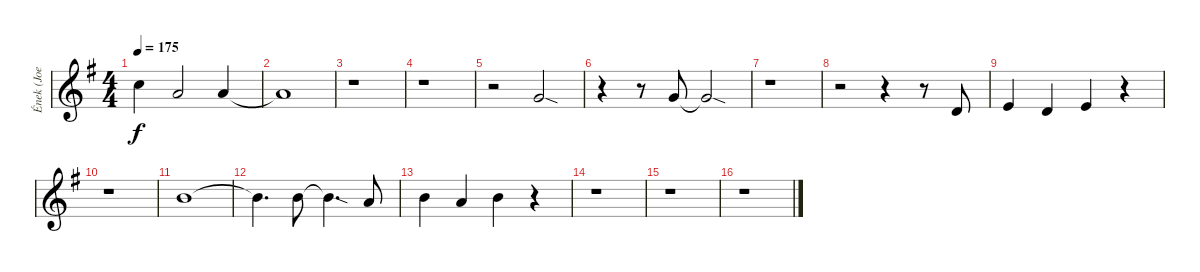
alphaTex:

\track ("Ének (Joe Lynn Turner)" "Ének (Joe ") {instrument lead2sawtooth}
\staff {score}
\tuning (E4 B3 G3 D3 A2 E2) {hide}
\ts (4 4)
\tempo 175
\clef g2
\ks g
8.1.4{dy f} 5.1.2 5.1.4 |
5.1{t}.1 |
r.1 |
r.1 |
r.2 3.1{sod}.2 |
r.4 r.8 3.1.8 3.1{sod t}.2 |
r.1 |
r.2 r.4 r.8 3.2.8 |
0.1.4 3.2.4 0.1.4 r.4 |
r.1 |
7.1.1 |
7.1{t}.4{d} 7.1.8 7.1{sod t}.4{d} 5.1.8 |
7.1.4 5.1.4 7.1.4 r.4 |
r.1 |
r.1 |
r.1
